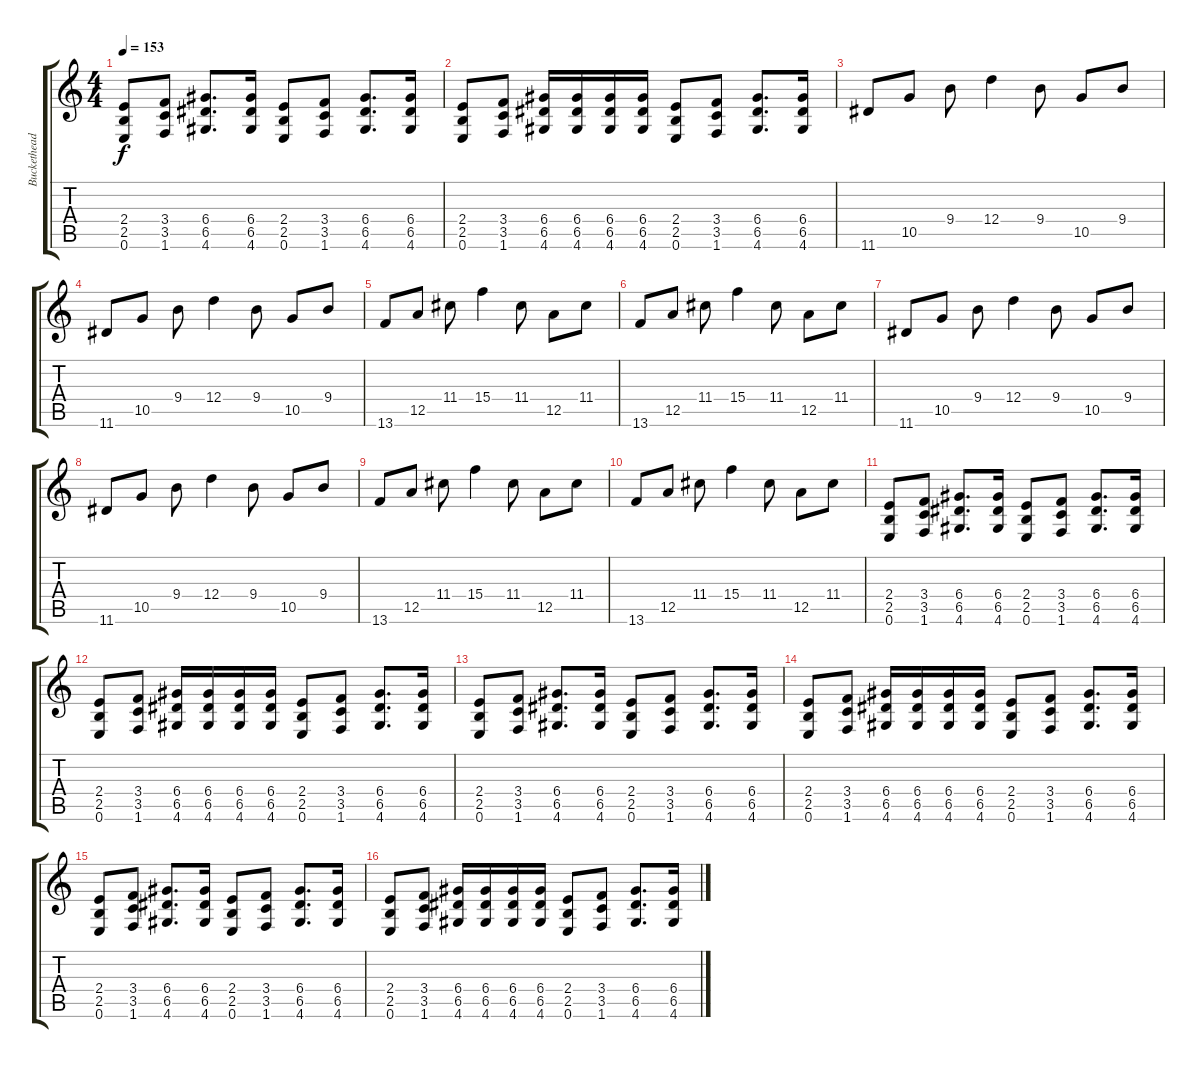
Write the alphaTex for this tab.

\track ("Buckethead" "Buckethead") {instrument overdrivenguitar}
\staff {score tabs}
\tuning (E4 B3 G3 D3 A2 E2) {hide}
\ts (4 4)
\tempo 153
\clef g2
\ks c
(2.4 2.5 0.6).8{dy f} (3.4 3.5 1.6).8 (6.4 6.5 4.6).8{d} (6.4 6.5 4.6).16 (2.4 2.5 0.6).8 (3.4 3.5 1.6).8 (6.4 6.5 4.6).8{d} (6.4 6.5 4.6).16 |
(2.4 2.5 0.6).8 (3.4 3.5 1.6).8 (6.4 6.5 4.6).16 (6.4 6.5 4.6).16 (6.4 6.5 4.6).16 (6.4 6.5 4.6).16 (2.4 2.5 0.6).8 (3.4 3.5 1.6).8 (6.4 6.5 4.6).8{d} (6.4 6.5 4.6).16 |
11.6.8 10.5.8 9.4.8 12.4.4 9.4.8 10.5.8 9.4.8 |
11.6.8 10.5.8 9.4.8 12.4.4 9.4.8 10.5.8 9.4.8 |
13.6.8 12.5.8 11.4.8 15.4.4 11.4.8 12.5.8 11.4.8 |
13.6.8 12.5.8 11.4.8 15.4.4 11.4.8 12.5.8 11.4.8 |
11.6.8 10.5.8 9.4.8 12.4.4 9.4.8 10.5.8 9.4.8 |
11.6.8 10.5.8 9.4.8 12.4.4 9.4.8 10.5.8 9.4.8 |
13.6.8 12.5.8 11.4.8 15.4.4 11.4.8 12.5.8 11.4.8 |
13.6.8 12.5.8 11.4.8 15.4.4 11.4.8 12.5.8 11.4.8 |
(2.4 2.5 0.6).8 (3.4 3.5 1.6).8 (6.4 6.5 4.6).8{d} (6.4 6.5 4.6).16 (2.4 2.5 0.6).8 (3.4 3.5 1.6).8 (6.4 6.5 4.6).8{d} (6.4 6.5 4.6).16 |
(2.4 2.5 0.6).8 (3.4 3.5 1.6).8 (6.4 6.5 4.6).16 (6.4 6.5 4.6).16 (6.4 6.5 4.6).16 (6.4 6.5 4.6).16 (2.4 2.5 0.6).8 (3.4 3.5 1.6).8 (6.4 6.5 4.6).8{d} (6.4 6.5 4.6).16 |
(2.4 2.5 0.6).8 (3.4 3.5 1.6).8 (6.4 6.5 4.6).8{d} (6.4 6.5 4.6).16 (2.4 2.5 0.6).8 (3.4 3.5 1.6).8 (6.4 6.5 4.6).8{d} (6.4 6.5 4.6).16 |
(2.4 2.5 0.6).8 (3.4 3.5 1.6).8 (6.4 6.5 4.6).16 (6.4 6.5 4.6).16 (6.4 6.5 4.6).16 (6.4 6.5 4.6).16 (2.4 2.5 0.6).8 (3.4 3.5 1.6).8 (6.4 6.5 4.6).8{d} (6.4 6.5 4.6).16 |
(2.4 2.5 0.6).8 (3.4 3.5 1.6).8 (6.4 6.5 4.6).8{d} (6.4 6.5 4.6).16 (2.4 2.5 0.6).8 (3.4 3.5 1.6).8 (6.4 6.5 4.6).8{d} (6.4 6.5 4.6).16 |
(2.4 2.5 0.6).8 (3.4 3.5 1.6).8 (6.4 6.5 4.6).16 (6.4 6.5 4.6).16 (6.4 6.5 4.6).16 (6.4 6.5 4.6).16 (2.4 2.5 0.6).8 (3.4 3.5 1.6).8 (6.4 6.5 4.6).8{d} (6.4 6.5 4.6).16
